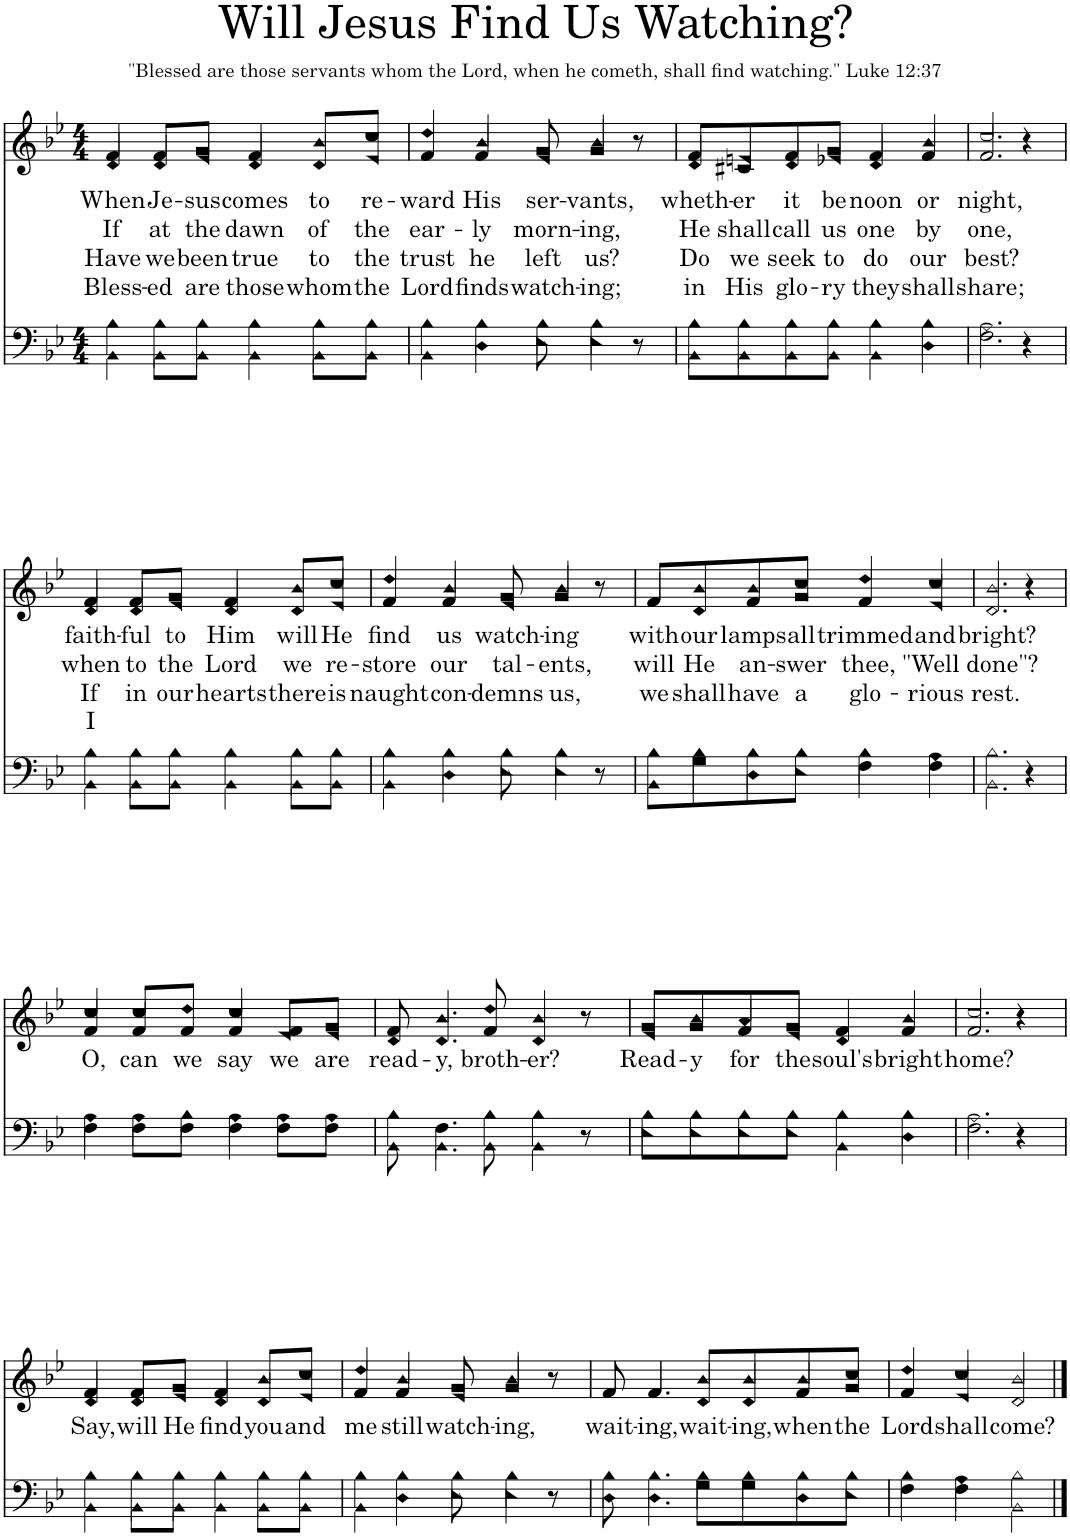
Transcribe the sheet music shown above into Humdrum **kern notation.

**kern	**kern	**text	**text	**text	**text
*part2	*part1	*part1	*part1	*part1	*part1
*staff2	*staff1	*staff1	*staff1	*staff1	*staff1
*I"Men	*I"Women	*	*	*	*
*clefF4	*clefG2	*	*	*	*
*k[b-e-]	*k[b-e-]	*	*	*	*
*M4/4	*M4/4	*	*	*	*
=1	=1	=1	=1	=1	=1
*^	*	*	*	*	*
!	!	!	!LO:LY:b	!LO:LY:b	!LO:LY:b	!LO:LY:b
*	*	*^	*	*	*	*
4B-\	4BB-\	4f/	4d/	When	If	Have	Bless-
!	!	!	!	!LO:LY:b	!LO:LY:b	!LO:LY:b	!LO:LY:b
8B-\L	8BB-\L	8f/L	8d/L	Je-	at	we	-ed
!	!	!	!	!LO:LY:b	!LO:LY:b	!LO:LY:b	!LO:LY:b
8B-\J	8BB-\J	8g/J	8e-/J	-sus	the	been	are
!	!	!	!	!LO:LY:b	!LO:LY:b	!LO:LY:b	!LO:LY:b
4B-\	4BB-\	4f/	4d/	comes	dawn	true	those
!	!	!	!	!LO:LY:b	!LO:LY:b	!LO:LY:b	!LO:LY:b
8B-\L	8BB-\L	8b-/L	8d/L	to	of	to	whom
!	!	!	!	!LO:LY:b	!LO:LY:b	!LO:LY:b	!LO:LY:b
8B-\J	8BB-\J	8cc/J	8e-/J	re-	the	the	the
=2	=2	=2	=2	=2	=2	=2	=2
!	!	!	!	!LO:LY:b	!LO:LY:b	!LO:LY:b	!LO:LY:b
4B-\	4BB-\	4dd/	4f/	-ward	ear-	trust	Lord
!	!	!	!	!LO:LY:b	!LO:LY:b	!LO:LY:b	!LO:LY:b
4B-\	4D\	4b-/	4f/	His	-ly	he	finds
!	!	!	!	!LO:LY:b	!LO:LY:b	!LO:LY:b	!LO:LY:b
8B-\	8E-\	8g/	8e-/	ser-	morn-	left	watch-
!	!	!	!	!LO:LY:b	!LO:LY:b	!LO:LY:b	!LO:LY:b
4B-\	4E-\	4b-/	4g/	-vants,	-ing,	us?	-ing;
8r	8r	8r	8r	.	.	.	.
=3	=3	=3	=3	=3	=3	=3	=3
!	!	!	!	!LO:LY:b	!LO:LY:b	!LO:LY:b	!LO:LY:b
8B-\L	8BB-\L	8f/L	8d/L	wheth-	He	Do	in
!	!	!	!	!LO:LY:b	!LO:LY:b	!LO:LY:b	!LO:LY:b
8B-\	8BB-\	8en/	8c#X/	-er	shall	we	His
!	!	!	!	!LO:LY:b	!LO:LY:b	!LO:LY:b	!LO:LY:b
8B-\	8BB-\	8f/	8d/	it	call	seek	glo-
!	!	!	!	!LO:LY:b	!LO:LY:b	!LO:LY:b	!LO:LY:b
8B-\J	8BB-\J	8g/J	8e-X/J	be	us	to	-ry
!	!	!	!	!LO:LY:b	!LO:LY:b	!LO:LY:b	!LO:LY:b
4B-\	4BB-\	4f/	4d/	noon	one	do	they
!	!	!	!	!LO:LY:b	!LO:LY:b	!LO:LY:b	!LO:LY:b
4B-\	4D\	4b-/	4f/	or	by	our	shall
=4	=4	=4	=4	=4	=4	=4	=4
!	!	!	!	!LO:LY:b	!LO:LY:b	!LO:LY:b	!LO:LY:b
2.A\	2.F\	2.cc/	2.f/	night,	one,	best?	share;
4r	4r	4r	4r	.	.	.	.
!!LO:LB:g=z	!!
=5	=5	=5	=5	=5	=5	=5	=5
!	!	!	!	!LO:LY:b	!LO:LY:b	!LO:LY:b	!LO:LY:b
4B-\	4BB-\	4f/	4d/	faith-	when	If	I
!	!	!	!	!LO:LY:b	!LO:LY:b	!LO:LY:b	!
8B-\L	8BB-\L	8f/L	8d/L	-ful	to	in	.
!	!	!	!	!LO:LY:b	!LO:LY:b	!LO:LY:b	!
8B-\J	8BB-\J	8g/J	8e-/J	to	the	our	.
!	!	!	!	!LO:LY:b	!LO:LY:b	!LO:LY:b	!
4B-\	4BB-\	4f/	4d/	Him	Lord	hearts	.
!	!	!	!	!LO:LY:b	!LO:LY:b	!LO:LY:b	!
8B-\L	8BB-\L	8b-/L	8d/L	will	we	there	.
!	!	!	!	!LO:LY:b	!LO:LY:b	!LO:LY:b	!
8B-\J	8BB-\J	8cc/J	8e-/J	He	re-	is	.
=6	=6	=6	=6	=6	=6	=6	=6
!	!	!	!	!LO:LY:b	!LO:LY:b	!LO:LY:b	!
4B-\	4BB-\	4dd/	4f/	find	-store	naught	.
!	!	!	!	!LO:LY:b	!LO:LY:b	!LO:LY:b	!
4B-\	4D\	4b-/	4f/	us	our	con-	.
!	!	!	!	!LO:LY:b	!LO:LY:b	!LO:LY:b	!
8B-\	8E-\	8g/	8e-/	watch-	tal-	-demns	.
!	!	!	!	!LO:LY:b	!LO:LY:b	!LO:LY:b	!
4B-\	4E-\	4b-/	4g/	-ing	-ents,	us,	.
8r	8r	8r	8r	.	.	.	.
=7	=7	=7	=7	=7	=7	=7	=7
!	!	!	!	!LO:LY:b	!LO:LY:b	!LO:LY:b	!
8B-\L	8BB-\L	8f/L	8f/L	with	will	we	.
!	!	!	!	!LO:LY:b	!LO:LY:b	!LO:LY:b	!
8B-\	8G\	8b-/	8d/	our	He	shall	.
!	!	!	!	!LO:LY:b	!LO:LY:b	!LO:LY:b	!
8B-\	8D\	8b-/	8f/	lamps	an-	have	.
!	!	!	!	!LO:LY:b	!LO:LY:b	!LO:LY:b	!
8B-\J	8E-\J	8cc/J	8g/J	all	-swer	a	.
!	!	!	!	!LO:LY:b	!LO:LY:b	!LO:LY:b	!
4B-\	4F\	4dd/	4f/	trimmed	thee,	glo-	.
!	!	!	!	!LO:LY:b	!LO:LY:b	!LO:LY:b	!
4A\	4F\	4cc/	4e-/	and	"Well	-rious	.
=8	=8	=8	=8	=8	=8	=8	=8
!	!	!	!	!LO:LY:b	!LO:LY:b	!LO:LY:b	!
2.B-\	2.BB-\	2.b-/	2.d/	bright?	done"?	rest.	.
4r	4r	4r	4r	.	.	.	.
!!LO:LB:g=z	!!
=9	=9	=9	=9	=9	=9	=9	=9
!	!	!	!	!LO:LY:b	!	!	!
4A\	4F\	4cc/	4f/	O,	.	.	.
!	!	!	!	!LO:LY:b	!	!	!
8A\L	8F\L	8cc/L	8f/L	can	.	.	.
!	!	!	!	!LO:LY:b	!	!	!
8B-\J	8F\J	8dd/J	8f/J	we	.	.	.
!	!	!	!	!LO:LY:b	!	!	!
4A\	4F\	4cc/	4f/	say	.	.	.
!	!	!	!	!LO:LY:b	!	!	!
8A\L	8F\L	8f/L	8e-/L	we	.	.	.
!	!	!	!	!LO:LY:b	!	!	!
8A\J	8F\J	8g/J	8e-/J	are	.	.	.
=10	=10	=10	=10	=10	=10	=10	=10
!	!	!	!	!LO:LY:b	!	!	!
8B-\	8BB-\	8f/	8d/	read-	.	.	.
!	!	!	!	!LO:LY:b	!	!	!
4.F\	4.BB-\	4.b-/	4.d/	-y,	.	.	.
!	!	!	!	!LO:LY:b	!	!	!
8B-\	8BB-\	8dd/	8f/	broth-	.	.	.
!	!	!	!	!LO:LY:b	!	!	!
4B-\	4BB-\	4b-/	4d/	-er?	.	.	.
8r	8r	8r	8r	.	.	.	.
=11	=11	=11	=11	=11	=11	=11	=11
!	!	!	!	!LO:LY:b	!	!	!
8B-\L	8E-\L	8g/L	8e-/L	Read-	.	.	.
!	!	!	!	!LO:LY:b	!	!	!
8B-\	8E-\	8b-/	8g/	-y	.	.	.
!	!	!	!	!LO:LY:b	!	!	!
8B-\	8E-\	8a/	8f/	for	.	.	.
!	!	!	!	!LO:LY:b	!	!	!
8B-\J	8E-\J	8g/J	8e-/J	the	.	.	.
!	!	!	!	!LO:LY:b	!	!	!
4B-\	4BB-\	4f/	4d/	soul's	.	.	.
!	!	!	!	!LO:LY:b	!	!	!
4B-\	4D\	4b-/	4f/	bright	.	.	.
=12	=12	=12	=12	=12	=12	=12	=12
!	!	!	!	!LO:LY:b	!	!	!
2.A\	2.F\	2.cc/	2.f/	home?	.	.	.
4r	4r	4r	4r	.	.	.	.
!!LO:LB:g=z	!!
=13	=13	=13	=13	=13	=13	=13	=13
!	!	!	!	!LO:LY:b	!	!	!
4B-\	4BB-\	4f/	4d/	Say,	.	.	.
!	!	!	!	!LO:LY:b	!	!	!
8B-\L	8BB-\L	8f/L	8d/L	will	.	.	.
!	!	!	!	!LO:LY:b	!	!	!
8B-\J	8BB-\J	8g/J	8e-/J	He	.	.	.
!	!	!	!	!LO:LY:b	!	!	!
4B-\	4BB-\	4f/	4d/	find	.	.	.
!	!	!	!	!LO:LY:b	!	!	!
8B-\L	8BB-\L	8b-/L	8d/L	you	.	.	.
!	!	!	!	!LO:LY:b	!	!	!
8B-\J	8BB-\J	8cc/J	8e-/J	and	.	.	.
=14	=14	=14	=14	=14	=14	=14	=14
!	!	!	!	!LO:LY:b	!	!	!
4B-\	4BB-\	4dd/	4f/	me	.	.	.
!	!	!	!	!LO:LY:b	!	!	!
4B-\	4D\	4b-/	4f/	still	.	.	.
!	!	!	!	!LO:LY:b	!	!	!
8B-\	8E-\	8g/	8e-/	watch-	.	.	.
!	!	!	!	!LO:LY:b	!	!	!
4B-\	4E-\	4b-/	4g/	-ing,	.	.	.
8r	8r	8r	8r	.	.	.	.
=15	=15	=15	=15	=15	=15	=15	=15
!	!	!	!	!LO:LY:b	!	!	!
8B-\	8D\	8f/	8f/	wait-	.	.	.
!	!	!	!	!LO:LY:b	!	!	!
4.B-\	4.D\	4.f/	4.f/	-ing,	.	.	.
!	!	!	!	!LO:LY:b	!	!	!
8B-\L	8G\L	8b-/L	8d/L	wait-	.	.	.
!	!	!	!	!LO:LY:b	!	!	!
8B-\	8G\	8b-/	8d/	-ing,	.	.	.
!	!	!	!	!LO:LY:b	!	!	!
8B-\	8D\	8b-/	8f/	when	.	.	.
!	!	!	!	!LO:LY:b	!	!	!
8B-\J	8E-\J	8cc/J	8g/J	the	.	.	.
=16	=16	=16	=16	=16	=16	=16	=16
!	!	!	!	!LO:LY:b	!	!	!
4B-\	4F\	4dd/	4f/	Lord	.	.	.
!	!	!	!	!LO:LY:b	!	!	!
4A\	4F\	4cc/	4e-/	shall	.	.	.
!	!	!	!	!LO:LY:b	!	!	!
2B-\	2BB-\	2b-/	2d/	come?	.	.	.
*v	*v	*	*	*	*	*	*
*	*v	*v	*	*	*	*
==	==	==	==	==	==
*-	*-	*-	*-	*-	*-
